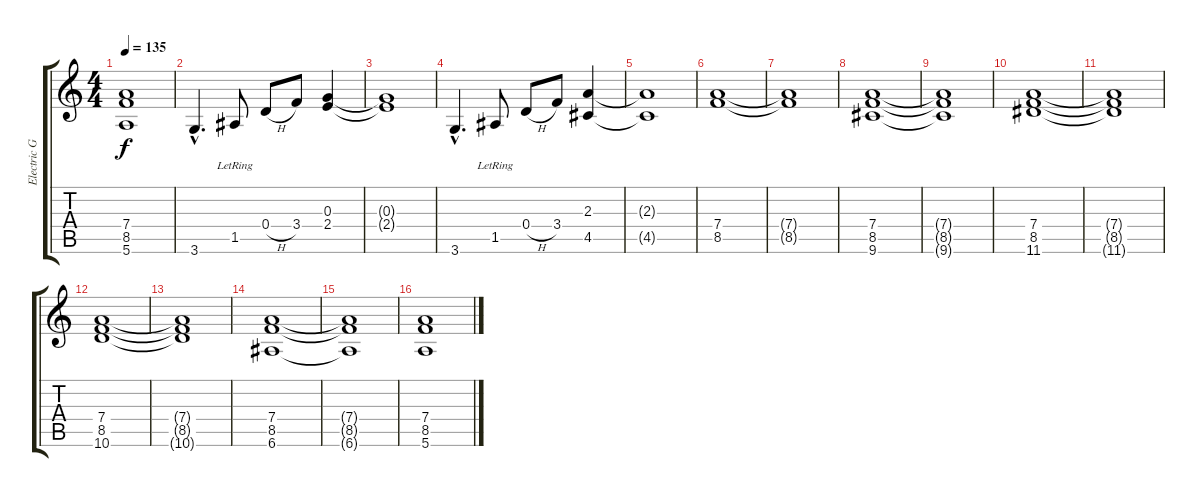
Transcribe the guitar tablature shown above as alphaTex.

\track ("Electric Guitar" "Electric G") {instrument electricguitarjazz}
\staff {score tabs}
\tuning (E4 B3 G3 D3 A2 E2) {hide}
\ts (4 4)
\tempo 135
\clef g2
\ks c
(7.4{t} 8.5{t} 5.6{t}).1{dy f} |
3.6{hac}.4{d} 1.5{lr}.8 0.4{h}.8 3.4.8 (0.3 2.4).4 |
(0.3{t} 2.4{t}).1 |
3.6{hac}.4{d} 1.5{lr}.8 0.4{h}.8 3.4.8 (2.3 4.5).4 |
(2.3{t} 4.5{t}).1 |
(7.4 8.5).1 |
(7.4{t} 8.5{t}).1 |
(7.4 8.5 9.6).1 |
(7.4{t} 8.5{t} 9.6{t}).1 |
(7.4 8.5 11.6).1 |
(7.4{t} 8.5{t} 11.6{t}).1 |
(7.4 8.5 10.6).1 |
(7.4{t} 8.5{t} 10.6{t}).1 |
(7.4 8.5 6.6).1 |
(7.4{t} 8.5{t} 6.6{t}).1 |
(7.4 8.5 5.6).1
